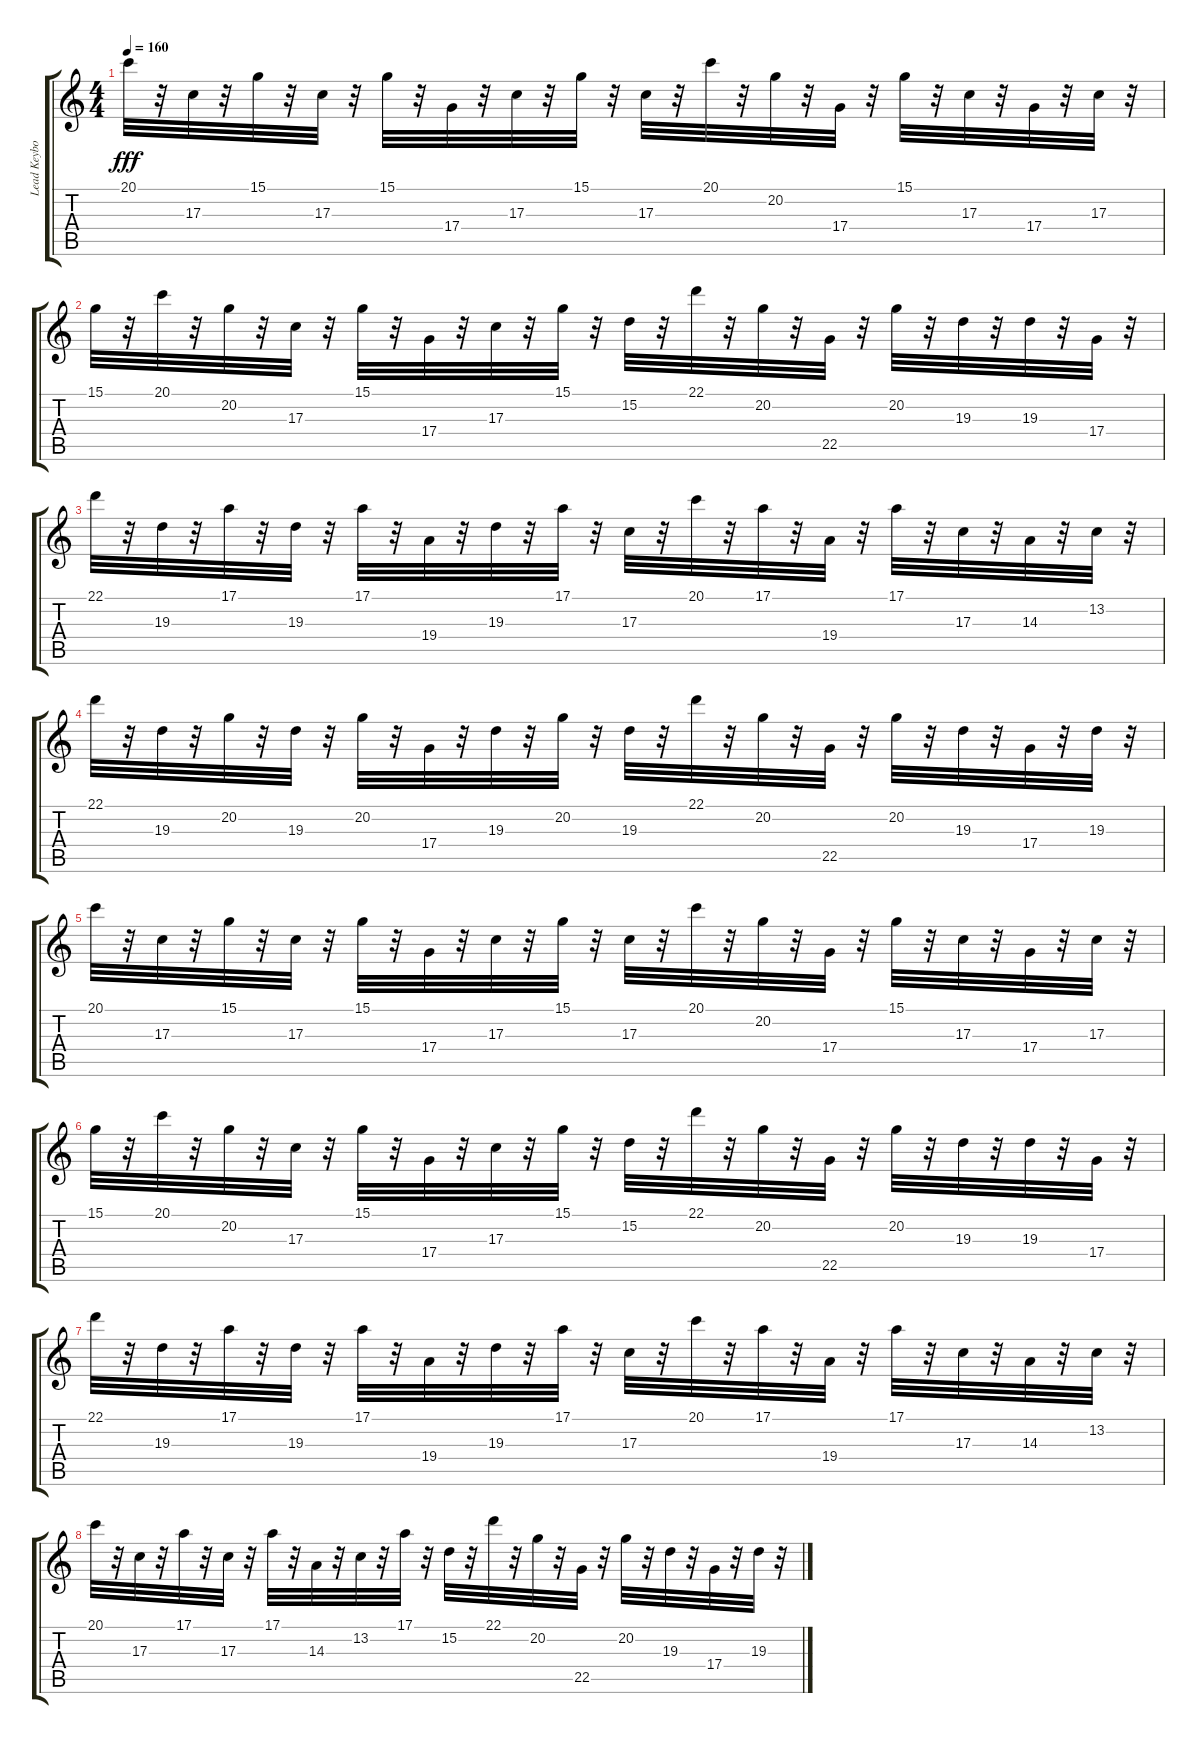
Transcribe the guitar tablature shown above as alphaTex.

\track ("Lead Keyboard Melody" "Lead Keybo") {instrument electricpiano2}
\staff {score tabs}
\tuning (E4 B3 G3 D3 A2 E2) {hide}
\ts (4 4)
\tempo 160
\clef g2
\ks c
20.1.32{dy fff} r.32 17.3.32 r.32 15.1.32 r.32 17.3.32 r.32 15.1.32 r.32 17.4.32 r.32 17.3.32 r.32 15.1.32 r.32 17.3.32 r.32 20.1.32 r.32 20.2.32 r.32 17.4.32 r.32 15.1.32 r.32 17.3.32 r.32 17.4.32 r.32 17.3.32 r.32 |
15.1.32 r.32 20.1.32 r.32 20.2.32 r.32 17.3.32 r.32 15.1.32 r.32 17.4.32 r.32 17.3.32 r.32 15.1.32 r.32 15.2.32 r.32 22.1.32 r.32 20.2.32 r.32 22.5.32 r.32 20.2.32 r.32 19.3.32 r.32 19.3.32 r.32 17.4.32 r.32 |
22.1.32 r.32 19.3.32 r.32 17.1.32 r.32 19.3.32 r.32 17.1.32 r.32 19.4.32 r.32 19.3.32 r.32 17.1.32 r.32 17.3.32 r.32 20.1.32 r.32 17.1.32 r.32 19.4.32 r.32 17.1.32 r.32 17.3.32 r.32 14.3.32 r.32 13.2.32 r.32 |
22.1.32 r.32 19.3.32 r.32 20.2.32 r.32 19.3.32 r.32 20.2.32 r.32 17.4.32 r.32 19.3.32 r.32 20.2.32 r.32 19.3.32 r.32 22.1.32 r.32 20.2.32 r.32 22.5.32 r.32 20.2.32 r.32 19.3.32 r.32 17.4.32 r.32 19.3.32 r.32 |
20.1.32 r.32 17.3.32 r.32 15.1.32 r.32 17.3.32 r.32 15.1.32 r.32 17.4.32 r.32 17.3.32 r.32 15.1.32 r.32 17.3.32 r.32 20.1.32 r.32 20.2.32 r.32 17.4.32 r.32 15.1.32 r.32 17.3.32 r.32 17.4.32 r.32 17.3.32 r.32 |
15.1.32 r.32 20.1.32 r.32 20.2.32 r.32 17.3.32 r.32 15.1.32 r.32 17.4.32 r.32 17.3.32 r.32 15.1.32 r.32 15.2.32 r.32 22.1.32 r.32 20.2.32 r.32 22.5.32 r.32 20.2.32 r.32 19.3.32 r.32 19.3.32 r.32 17.4.32 r.32 |
22.1.32 r.32 19.3.32 r.32 17.1.32 r.32 19.3.32 r.32 17.1.32 r.32 19.4.32 r.32 19.3.32 r.32 17.1.32 r.32 17.3.32 r.32 20.1.32 r.32 17.1.32 r.32 19.4.32 r.32 17.1.32 r.32 17.3.32 r.32 14.3.32 r.32 13.2.32 r.32 |
20.1.32 r.32 17.3.32 r.32 17.1.32 r.32 17.3.32 r.32 17.1.32 r.32 14.3.32 r.32 13.2.32 r.32 17.1.32 r.32 15.2.32 r.32 22.1.32 r.32 20.2.32 r.32 22.5.32 r.32 20.2.32 r.32 19.3.32 r.32 17.4.32 r.32 19.3.32 r.32
